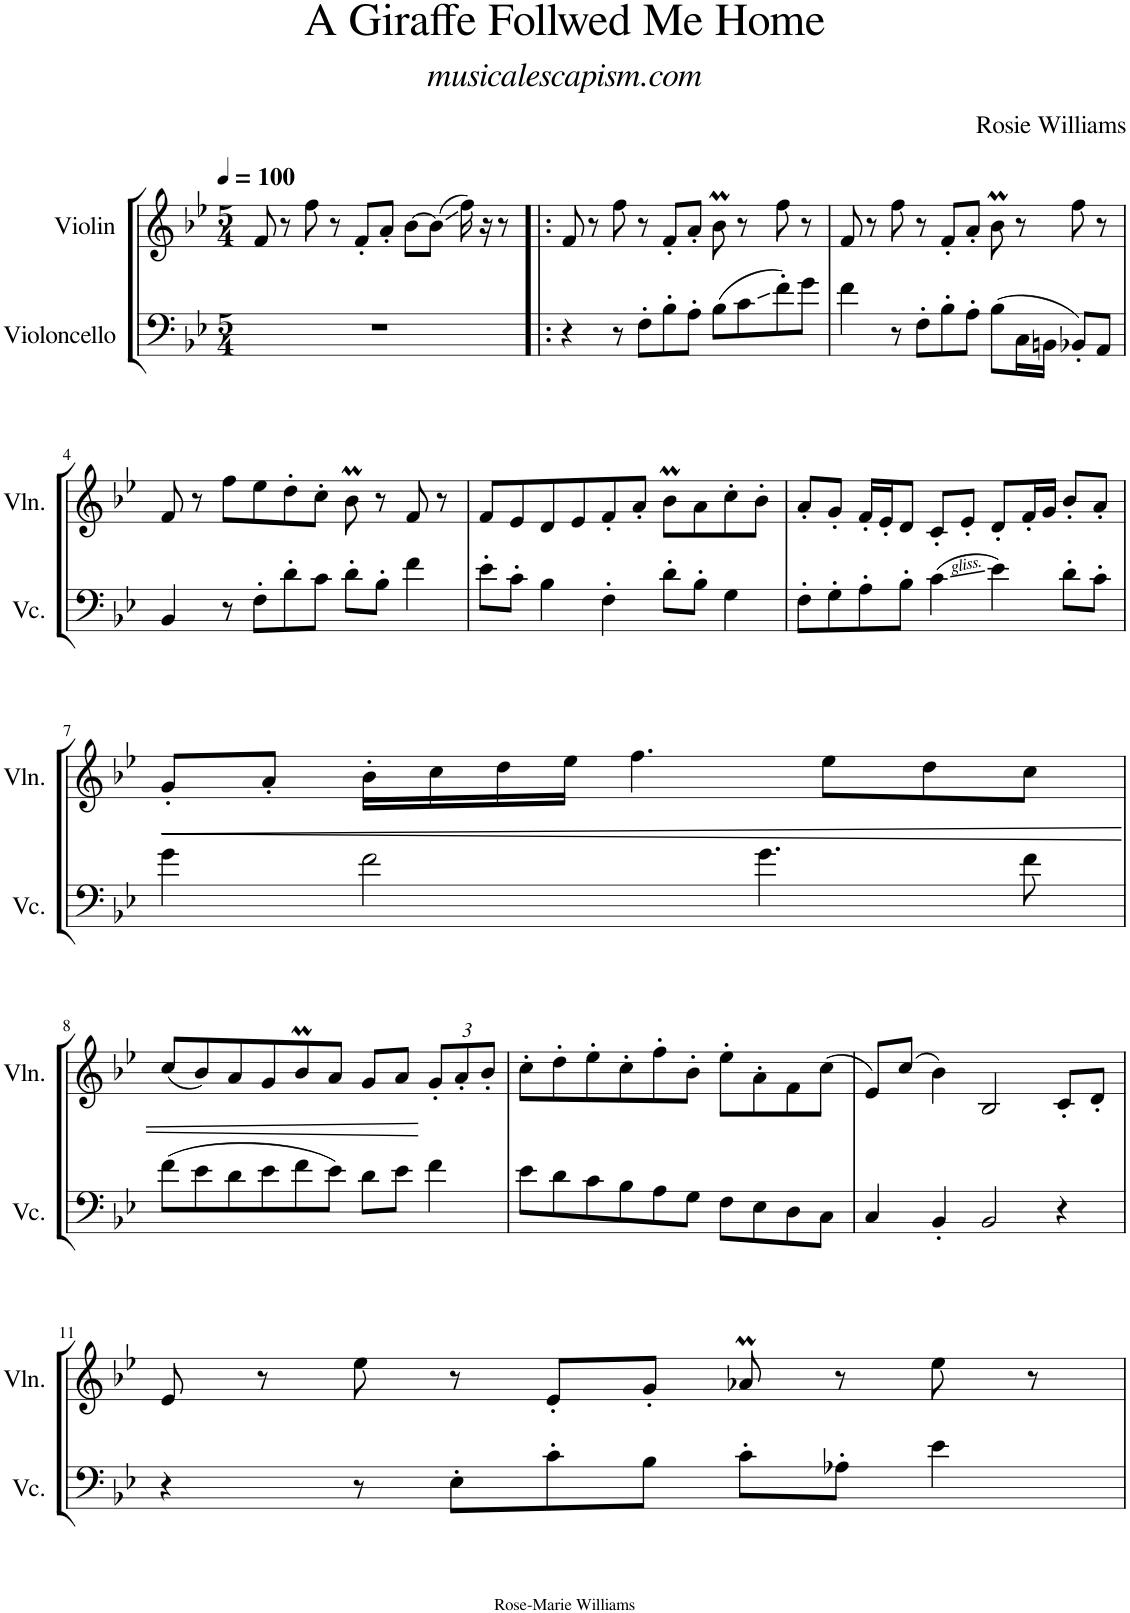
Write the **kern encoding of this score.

**kern	**kern	**dynam
*part2	*part1	*part1
*staff2	*staff1	*staff1
*I"Violoncello	*I"Violin	*
*I'Vc.	*I'Vln.	*
*clefF4	*clefG2	*
*k[b-e-]	*k[b-e-]	*
*M5/4	*M5/4	*
*MM100	*MM100	*
=1	=1	=1
4%5r	8f/	.
.	8r	.
.	8ff\	.
.	8r	.
.	8f'/L	.
.	8a'/J	.
.	[8b-\L	.
.	(8b-\J]	.
.	16ff\)	.
.	16r	.
.	8r	.
=2!|:	=2!|:	=2!|:
4r	8f/	.
.	8r	.
8r	8ff\	.
8F'\L	8r	.
8B-'\	8f'/L	.
8A'\J	8a'/J	.
(8B-\L	8b-M\	.
8c\	8r	.
8f'\)	8ff\	.
8g\J	8r	.
=3	=3	=3
4f\	8f/	.
.	8r	.
8r	8ff\	.
8F'\L	8r	.
8B-'\	8f'/L	.
8A'\J	8a'/J	.
(8B-\L	8b-M\	.
16C\L	8r	.
16BBn\JJ	.	.
8BB-X'/L)	8ff\	.
8AA/J	8r	.
!!LO:LB:g=z
=4	=4	=4
4BB-/	8f/	.
.	8r	.
8r	8ff\L	.
8F'\L	8ee-\	.
8d'\	8dd'\	.
8c\J	8cc'\J	.
8d'\L	8b-M\	.
8B-'\J	8r	.
4f\	8f/	.
.	8r	.
=5	=5	=5
8e-'\L	8f/L	.
8c'\J	8e-/	.
4B-\	8d/	.
.	8e-/	.
4F'\	8f'/	.
.	8a'/J	.
8d'\L	8b-M\L	.
8B-'\J	8a\	.
4G\	8cc'\	.
.	8b-'\J	.
=6	=6	=6
8F'\L	8a'/L	.
8G'\	8g'/J	.
8A'\	16f'/LL	.
.	16e-'/J	.
8B-'\J	8d/J	.
(4c\	8c'/L	.
.	8e-'/J	.
4e-\)	8d'/L	.
.	16f'/L	.
.	16g/JJ	.
8d'\L	8b-'/L	.
8c'\J	8a'/J	.
!!LO:LB:g=z
=7	=7	=7
!	!	!LO:HP:b
4g\	8g'/L	<
.	8a'/J	.
2f\	16b-'\LL	.
.	16cc\	.
.	16dd\	.
.	16ee-\JJ	.
.	4.ff\	.
4.g\	.	.
.	8ee-\L	.
.	8dd\	.
8f\	8cc\J	.
!!LO:LB:g=z
=8	=8	=8
(8f\L	(8cc/L	.
8e-\	8b-/)	.
8d\	8a/	.
8e-\	8g/	.
8f\	8b-M/	.
8e-\J)	8a/J	.
8d\L	8g/L	.
8e-\J	8a/J	.
*	*Xbrackettup	*
4f\	12g'/L	[
.	12a'/	.
.	12b-'/J	.
=9	=9	=9
8e-\L	8cc'\L	.
8d\	8dd'\	.
8c\	8ee-'\	.
8B-\	8cc'\	.
8A\	8ff'\	.
8G\J	8b-'\J	.
8F\L	8ee-'\L	.
8E-\	8a'\	.
8D\	8f\	.
8C\J	(8cc\J	.
=10	=10	=10
4C/	8e-/L)	.
.	(8cc/J	.
4BB-'/	4b-\)	.
2BB-/	2B-/	.
4r	8c'/L	.
.	8d'/J	.
!!LO:LB:g=z
=11	=11	=11
4r	8e-/	.
.	8r	.
8r	8ee-\	.
8E-'\L	8r	.
8c'\	8e-'/L	.
8B-\J	8g'/J	.
8c'\L	8a-XM/	.
8A-X'\J	8r	.
4e-\	8ee-\	.
.	8r	.
=	=	=
*-	*-	*-
